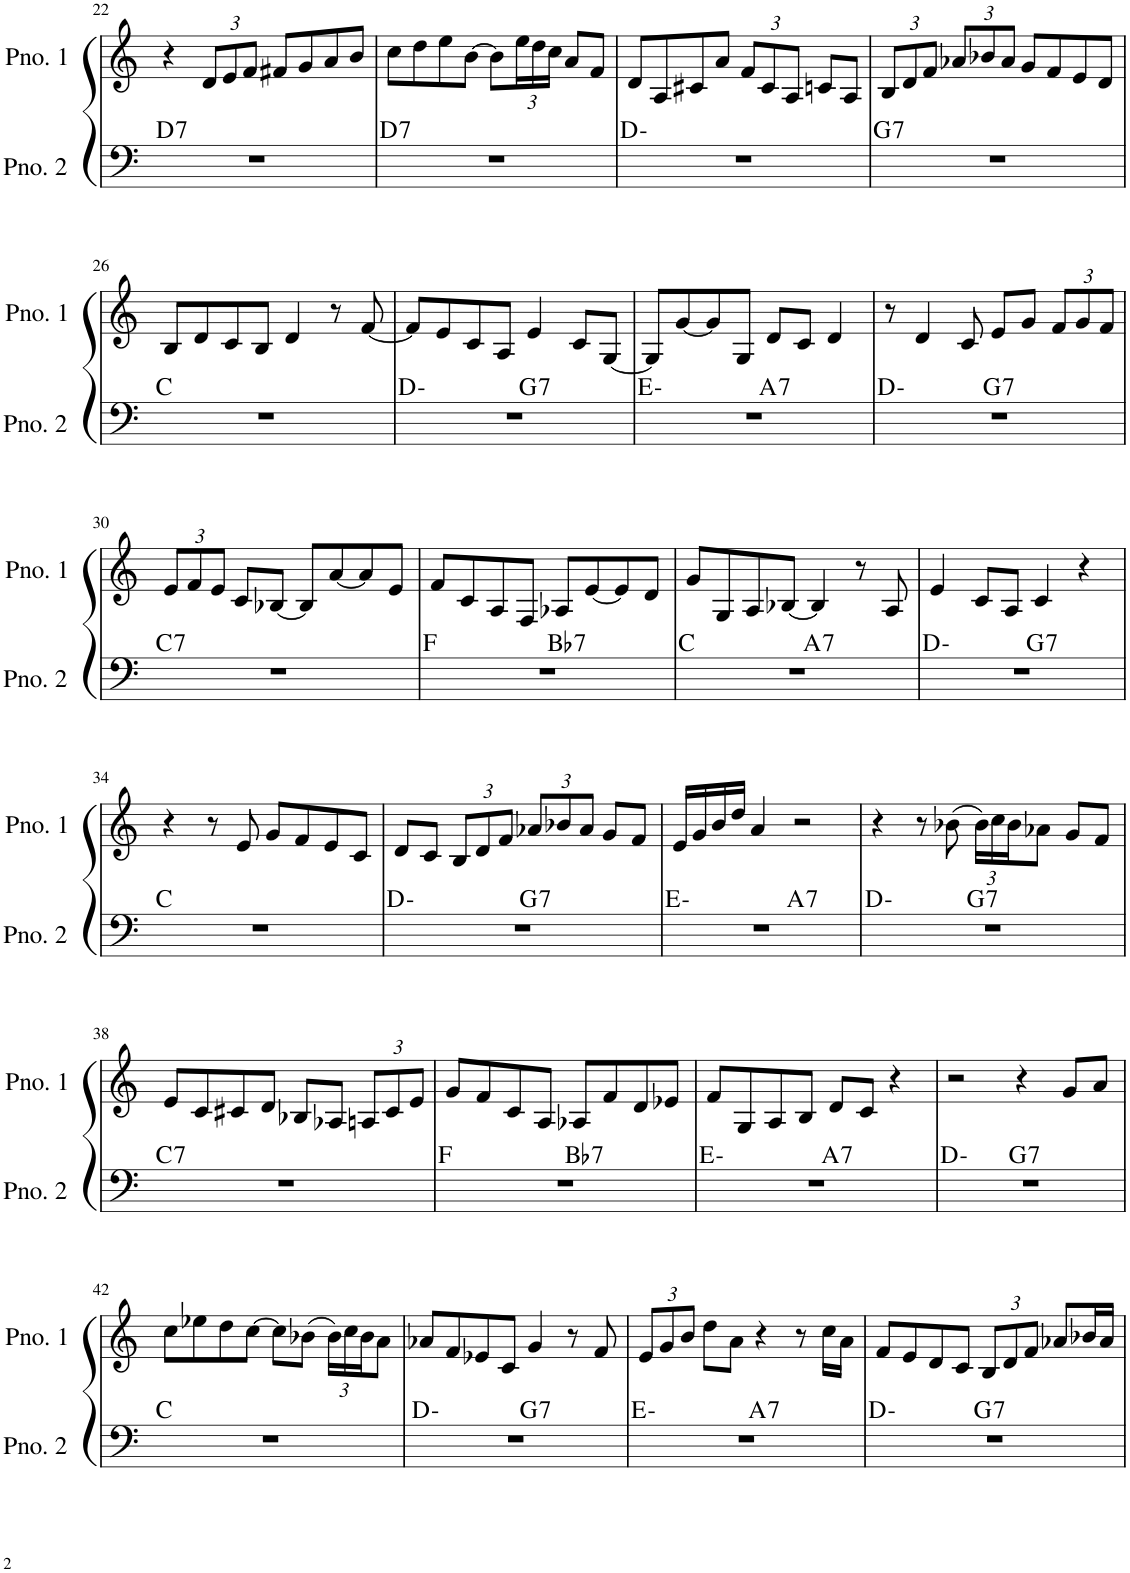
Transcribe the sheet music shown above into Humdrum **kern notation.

**kern	**harte	**kern
*part2	*part2	*part1
*staff2	*	*staff1
*I"ピアノ 2	*	*I"ピアノ 1
!!LO:PB:g=z
*clefF4	*	*clefG2
*k[]	*	*k[]
*M4/4	*	*M4/4
=22	=22	=22
!	!LO:H:kt=7	!
1r	D:7	4r
*	*	*Xbrackettup
.	.	12d/L
.	.	12e/
.	.	12f/J
.	.	8f#X/L
.	.	8g/
.	.	8a/
.	.	8b/J
=23	=23	=23
!	!LO:H:kt=7	!
1r	D:7	8cc\L
.	.	8dd\
.	.	8ee\
.	.	[8b\J
.	.	8b\L]
.	.	24ee\L
.	.	24dd\
.	.	24cc\JJ
.	.	8a/L
.	.	8f/J
=24	=24	=24
1r	D:min	8d/L
.	.	8A/
.	.	8c#X/
.	.	8a/J
.	.	12f/L
.	.	12c#/
.	.	12A/J
.	.	8cn/L
.	.	8A/J
=25	=25	=25
!	!LO:H:kt=7	!
1r	G:7	12B/L
.	.	12d/
.	.	12f/J
.	.	12a-X/L
.	.	12b-X/
.	.	12a-/J
.	.	8g/L
.	.	8f/
.	.	8e/
.	.	8d/J
!!LO:LB:g=z
=26	=26	=26
1r	C:maj	8B/L
.	.	8d/
.	.	8c/
.	.	8B/J
.	.	4d/
.	.	8r
.	.	[8f/
=27	=27	=27
*^	*	*
1r	2ryy	D:min	8f/L]
.	.	.	8e/
.	.	.	8c/
.	.	.	8A/J
!	!	!LO:H:kt=7	!
.	2ryy	G:7	4e/
.	.	.	8c/L
.	.	.	[8G/J
=28	=28	=28	=28
1r	2ryy	E:min	8G/L]
.	.	.	[8g/
.	.	.	8g/]
.	.	.	8G/J
!	!	!LO:H:kt=7	!
.	2ryy	A:7	8d/L
.	.	.	8c/J
.	.	.	4d/
=29	=29	=29	=29
1r	2ryy	D:min	8r
.	.	.	4d/
.	.	.	8c/
!	!	!LO:H:kt=7	!
.	2ryy	G:7	8e/L
.	.	.	8g/J
.	.	.	12f/L
.	.	.	12g/
.	.	.	12f/J
!!LO:LB:g=z
=30	=30	=30	=30
!	!	!LO:H:kt=7	!
*v	*v	*	*
1r	C:7	12e/L
.	.	12f/
.	.	12e/J
.	.	8c/L
.	.	[8B-X/J
.	.	8B-/L]
.	.	[8a/
.	.	8a/]
.	.	8e/J
=31	=31	=31
*^	*	*
1r	2ryy	F:maj	8f/L
.	.	.	8c/
.	.	.	8A/
.	.	.	8F/J
!	!	!LO:H:kt=7	!
.	2ryy	Bb:7	8A-X/L
.	.	.	[8e/
.	.	.	8e/]
.	.	.	8d/J
=32	=32	=32	=32
1r	2ryy	C:maj	8g/L
.	.	.	8G/
.	.	.	8A/
.	.	.	[8B-X/J
!	!	!LO:H:kt=7	!
.	2ryy	A:7	4B-/]
.	.	.	8r
.	.	.	8A/
=33	=33	=33	=33
1r	2ryy	D:min	4e/
.	.	.	8c/L
.	.	.	8A/J
!	!	!LO:H:kt=7	!
.	2ryy	G:7	4c/
.	.	.	4r
*v	*v	*	*
!!LO:LB:g=z
=34	=34	=34
1r	C:maj	4r
.	.	8r
.	.	8e/
.	.	8g/L
.	.	8f/
.	.	8e/
.	.	8c/J
=35	=35	=35
*^	*	*
1r	2ryy	D:min	8d/L
.	.	.	8c/J
.	.	.	12B/L
.	.	.	12d/
.	.	.	12f/J
!	!	!LO:H:kt=7	!
.	2ryy	G:7	12a-X/L
.	.	.	12b-X/
.	.	.	12a-/J
.	.	.	8g/L
.	.	.	8f/J
=36	=36	=36	=36
1r	2ryy	E:min	16e/LL
.	.	.	16g/
.	.	.	16b/
.	.	.	16dd/JJ
.	.	.	4a/
!	!	!LO:H:kt=7	!
.	2ryy	A:7	2r
=37	=37	=37	=37
1r	2ryy	D:min	4r
.	.	.	8r
.	.	.	(8b-X\
!	!	!LO:H:kt=7	!
.	2ryy	G:7	24b-\LL)
.	.	.	24cc\
.	.	.	24b-\J
.	.	.	8a-X\J
.	.	.	8g/L
.	.	.	8f/J
!!LO:LB:g=z
=38	=38	=38	=38
!	!	!LO:H:kt=7	!
*v	*v	*	*
1r	C:7	8e/L
.	.	8c/
.	.	8c#X/
.	.	8d/J
.	.	8B-X/L
.	.	8A-X/J
.	.	12An/L
.	.	12c#/
.	.	12e/J
=39	=39	=39
*^	*	*
1r	2ryy	F:maj	8g/L
.	.	.	8f/
.	.	.	8c/
.	.	.	8A/J
!	!	!LO:H:kt=7	!
.	2ryy	Bb:7	8A-X/L
.	.	.	8f/
.	.	.	8d/
.	.	.	8e-X/J
=40	=40	=40	=40
1r	2ryy	E:min	8f/L
.	.	.	8G/
.	.	.	8A/
.	.	.	8B/J
!	!	!LO:H:kt=7	!
.	2ryy	A:7	8d/L
.	.	.	8c/J
.	.	.	4r
=41	=41	=41	=41
1r	2ryy	D:min	2r
!	!	!LO:H:kt=7	!
.	2ryy	G:7	4r
.	.	.	8g/L
.	.	.	8a/J
*v	*v	*	*
!!LO:LB:g=z
=42	=42	=42
1r	C:maj	8cc\L
.	.	8ee-X\
.	.	8dd\
.	.	[8cc\J
.	.	8cc\L]
.	.	(8b-X\J
.	.	24b-\LL)
.	.	24cc\
.	.	24b-\J
.	.	8a\J
=43	=43	=43
*^	*	*
1r	2ryy	D:min	8a-X/L
.	.	.	8f/
.	.	.	8e-X/
.	.	.	8c/J
!	!	!LO:H:kt=7	!
.	2ryy	G:7	4g/
.	.	.	8r
.	.	.	8f/
=44	=44	=44	=44
1r	2ryy	E:min	12e/L
.	.	.	12g/
.	.	.	12b/J
.	.	.	8dd\L
.	.	.	8a\J
!	!	!LO:H:kt=7	!
.	2ryy	A:7	4r
.	.	.	8r
.	.	.	16cc\LL
.	.	.	16a\JJ
=45	=45	=45	=45
1r	2ryy	D:min	8f/L
.	.	.	8e/
.	.	.	8d/
.	.	.	8c/J
!	!	!LO:H:kt=7	!
.	2ryy	G:7	12B/L
.	.	.	12d/
.	.	.	12f/J
.	.	.	8a-X/L
.	.	.	16b-X/L
.	.	.	16a-/JJ
*v	*v	*	*
=	=	=
*-	*-	*-
